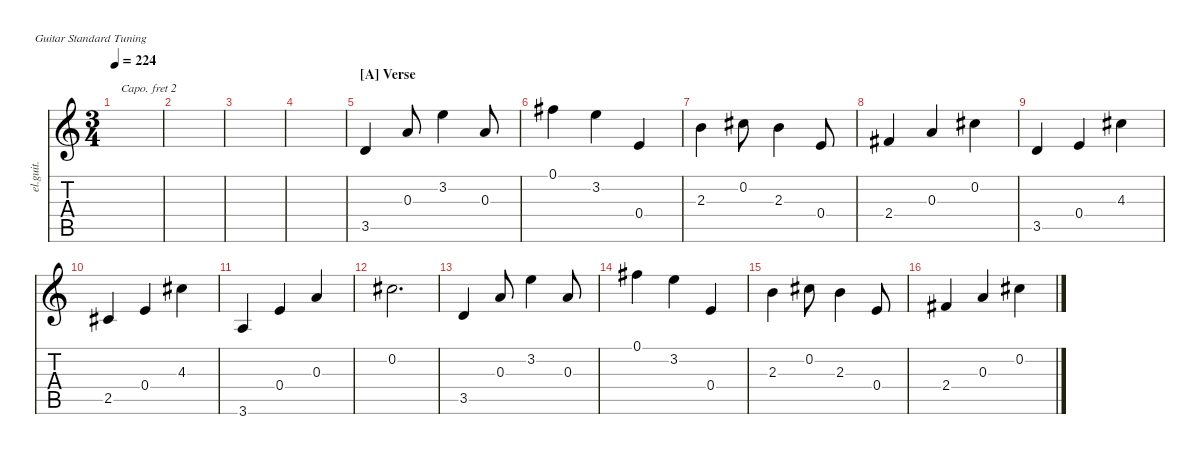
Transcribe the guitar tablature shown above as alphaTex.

\defaultSystemsLayout 4
\hideDynamics
\bracketExtendMode nobrackets
\otherSystemsTrackNameOrientation horizontal
\track ("Clean Guitar" "el.guit.") {instrument electricguitarclean}
\staff {score tabs}
\capo 2
\tuning (E4 B3 G3 D3 A2 E2)
\ts (3 4)
\beaming (8 2 2 2)
\tempo 224
\clef g2
\ks c
|
|
|
|
\section ("A" "Verse")
3.5.4{beam Up} 0.3.8{beam Up} 3.2.4{beam Down} 0.3.8{beam Up} |
0.1{acc #}.4{beam Down} 3.2.4{beam Down} 0.4.4{beam Up} |
2.3.4{beam Down} 0.2{acc #}.8{beam Down} 2.3.4{beam Down} 0.4.8{beam Up} |
2.4{acc #}.4{beam Up} 0.3.4{beam Up} 0.2{acc #}.4{beam Down} |
3.5.4{beam Up} 0.4.4{beam Up} 4.3{acc #}.4{beam Down} |
2.5{acc #}.4{beam Up} 0.4.4{beam Up} 4.3{acc #}.4{beam Down} |
3.6.4{beam Up} 0.4.4{beam Up} 0.3.4{beam Up} |
0.2{acc #}.2{d beam Down} |
3.5.4{beam Up} 0.3.8{beam Up} 3.2.4{beam Down} 0.3.8{beam Up} |
0.1{acc #}.4{beam Down} 3.2.4{beam Down} 0.4.4{beam Up} |
2.3.4{beam Down} 0.2{acc #}.8{beam Down} 2.3.4{beam Down} 0.4.8{beam Up} |
2.4{acc #}.4{beam Up} 0.3.4{beam Up} 0.2{acc #}.4{beam Down}
